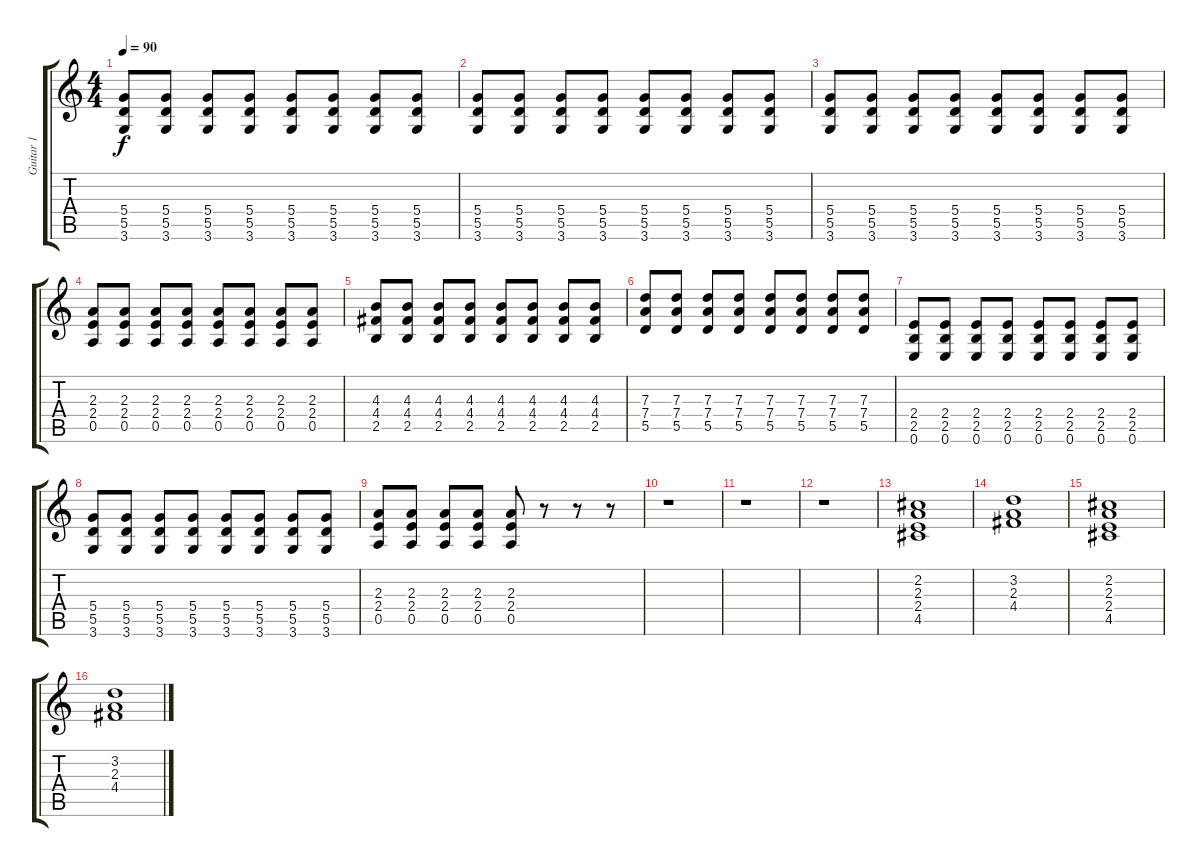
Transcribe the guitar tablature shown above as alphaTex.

\track ("Guitar 1" "Guitar 1") {instrument electricguitarjazz}
\staff {score tabs}
\tuning (E4 B3 G3 D3 A2 E2) {hide}
\ts (4 4)
\tempo 90
\clef g2
\ks c
(5.4 5.5 3.6).8{dy f} (5.4 5.5 3.6).8 (5.4 5.5 3.6).8 (5.4 5.5 3.6).8 (5.4 5.5 3.6).8 (5.4 5.5 3.6).8 (5.4 5.5 3.6).8 (5.4 5.5 3.6).8 |
(5.4 5.5 3.6).8 (5.4 5.5 3.6).8 (5.4 5.5 3.6).8 (5.4 5.5 3.6).8 (5.4 5.5 3.6).8 (5.4 5.5 3.6).8 (5.4 5.5 3.6).8 (5.4 5.5 3.6).8 |
(5.4 5.5 3.6).8 (5.4 5.5 3.6).8 (5.4 5.5 3.6).8 (5.4 5.5 3.6).8 (5.4 5.5 3.6).8 (5.4 5.5 3.6).8 (5.4 5.5 3.6).8 (5.4 5.5 3.6).8 |
(2.3 2.4 0.5).8 (2.3 2.4 0.5).8 (2.3 2.4 0.5).8 (2.3 2.4 0.5).8 (2.3 2.4 0.5).8 (2.3 2.4 0.5).8 (2.3 2.4 0.5).8 (2.3 2.4 0.5).8 |
(4.3 4.4 2.5).8 (4.3 4.4 2.5).8 (4.3 4.4 2.5).8 (4.3 4.4 2.5).8 (4.3 4.4 2.5).8 (4.3 4.4 2.5).8 (4.3 4.4 2.5).8 (4.3 4.4 2.5).8 |
(7.3 7.4 5.5).8 (7.3 7.4 5.5).8 (7.3 7.4 5.5).8 (7.3 7.4 5.5).8 (7.3 7.4 5.5).8 (7.3 7.4 5.5).8 (7.3 7.4 5.5).8 (7.3 7.4 5.5).8 |
(2.4 2.5 0.6).8 (2.4 2.5 0.6).8 (2.4 2.5 0.6).8 (2.4 2.5 0.6).8 (2.4 2.5 0.6).8 (2.4 2.5 0.6).8 (2.4 2.5 0.6).8 (2.4 2.5 0.6).8 |
(5.4 5.5 3.6).8 (5.4 5.5 3.6).8 (5.4 5.5 3.6).8 (5.4 5.5 3.6).8 (5.4 5.5 3.6).8 (5.4 5.5 3.6).8 (5.4 5.5 3.6).8 (5.4 5.5 3.6).8 |
(2.3 2.4 0.5).8 (2.3 2.4 0.5).8 (2.3 2.4 0.5).8 (2.3 2.4 0.5).8 (2.3 2.4 0.5).8 r.8 r.8 r.8 |
r.1 |
r.1 |
r.1 |
(2.2 2.3 2.4 4.5).1{volume 13 instrument electricguitarjazz} |
(3.2 2.3 4.4).1 |
(2.2 2.3 2.4 4.5).1{volume 0} |
(3.2 2.3 4.4).1
